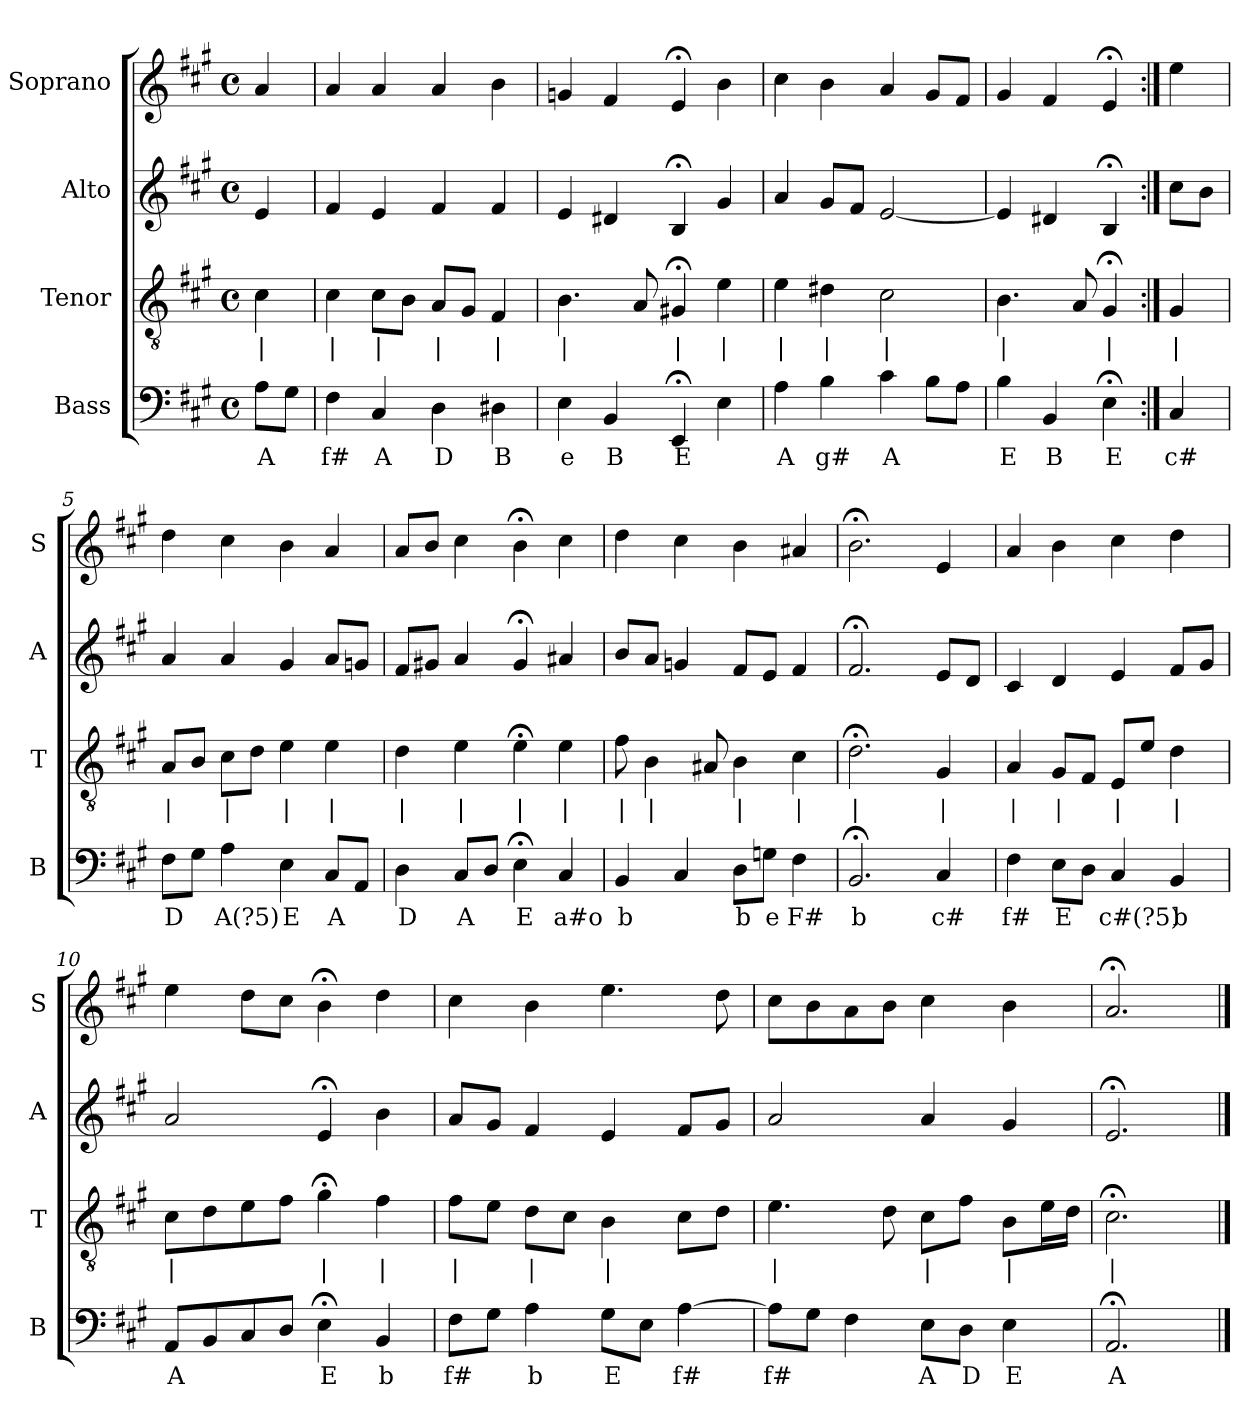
**kern	**text	**kern	**text	**kern	**kern
*part4	*part4	*part3	*part3	*part2	*part1
*staff4	*staff4	*staff3	*staff3	*staff2	*staff1
*I"Bass	*	*I"Tenor	*	*I"Alto	*I"Soprano
*I'B	*	*I'T	*	*I'A	*I'S
*clefF4	*	*clefGv2	*	*clefG2	*clefG2
*k[f#c#g#]	*	*k[f#c#g#]	*	*k[f#c#g#]	*k[f#c#g#]
*A:	*	*A:	*	*A:	*A:
*M4/4	*	*M4/4	*	*M4/4	*M4/4
*met(c)	*	*met(c)	*	*met(c)	*met(c)
*MM100	*	*MM100	*	*MM100	*MM100
=	=	=	=	=	=
8AL	A	4c#	|	4e	4a
8G#J	.	.	.	.	.
=1	=1	=1	=1	=1	=1
4F#	f#	4c#	|	4f#	4a
4C#	A	8c#L	|	4e	4a
.	.	8BJ	.	.	.
4D	D	8AL	|	4f#	4a
.	.	8G#J	.	.	.
4D#X	B	4F#	|	4f#	4b
=2	=2	=2	=2	=2	=2
4E	e	4.B	|	4e	4gn
4BB	B	.	.	4d#X	4f#
.	.	8A	.	.	.
4EE;<	E	4G#X;<	|	4B;<	4e;<
4E	.	4e	|	4g#	4b
=3	=3	=3	=3	=3	=3
4A	A	4e	|	4a	4cc#
4B	g#	4d#X	|	8g#L	4b
.	.	.	.	8f#J	.
4c#	A	2c#	|	[2e	4a
8BL	.	.	.	.	8g#L
8AJ	.	.	.	.	8f#J
=4	=4	=4	=4	=4	=4
4B	E	4.B	|	4e]	4g#
4BB	B	.	.	4d#X	4f#
.	.	8A	.	.	.
4E;<	E	4G#;<	|	4B;<	4e;<
=:|!	=:|!	=:|!	=:|!	=:|!	=:|!
4C#	c#	4G#	|	8cc#L	4ee
.	.	.	.	8bJ	.
=5	=5	=5	=5	=5	=5
8F#L	D	8AL	|	4a	4dd
8G#J	.	8BJ	.	.	.
4A	A(?5)	8c#L	|	4a	4cc#
.	.	8dJ	.	.	.
4E	E	4e	|	4g#	4b
8C#L	A	4e	|	8aL	4a
8AAJ	.	.	.	8gnJ	.
=6	=6	=6	=6	=6	=6
4D	D	4d	|	8f#L	8aL
.	.	.	.	8g#XJ	8bJ
8C#L	A	4e	|	4a	4cc#
8DJ	.	.	.	.	.
4E;<	E	4e;<	|	4g#;<	4b;<
4C#	a#o	4e	|	4a#X	4cc#
=7	=7	=7	=7	=7	=7
4BB	b	8f#	|	8bL	4dd
.	.	4B	|	8aJ	.
4C#	.	.	.	4gn	4cc#
.	.	8A#X	.	.	.
8DL	b	4B	|	8f#L	4b
8GnJ	e	.	.	8eJ	.
4F#	F#	4c#	|	4f#	4a#X
=8	=8	=8	=8	=8	=8
2.BB;<	b	2.d;<	|	2.f#;<	2.b;<
4C#	c#	4G#	|	8eL	4e
.	.	.	.	8dJ	.
=9	=9	=9	=9	=9	=9
4F#	f#	4A	|	4c#	4a
8EL	E	8G#L	|	4d	4b
8DJ	.	8F#J	.	.	.
4C#	c#(?5)	8EL	|	4e	4cc#
.	.	8eJ	.	.	.
4BB	b	4d	|	8f#L	4dd
.	.	.	.	8g#J	.
=10	=10	=10	=10	=10	=10
8AAL	A	8c#L	|	2a	4ee
8BB	.	8d	.	.	.
8C#	.	8e	.	.	8ddL
8DJ	.	8f#J	.	.	8cc#J
4E;<	E	4g#;<	|	4e;<	4b;<
4BB	b	4f#	|	4b	4dd
=11	=11	=11	=11	=11	=11
8F#L	f#	8f#L	|	8aL	4cc#
8G#J	.	8eJ	.	8g#J	.
4A	b	8dL	|	4f#	4b
.	.	8c#J	.	.	.
8G#L	E	4B	|	4e	4.ee
8EJ	.	.	.	.	.
[4A	f#	8c#L	.	8f#L	.
.	.	8dJ	.	8g#J	8dd
=12	=12	=12	=12	=12	=12
8AL]	f#	4.e	|	2a	8cc#L
8G#J	.	.	.	.	8b
4F#	.	.	.	.	8a
.	.	8d	.	.	8bJ
8EL	A	8c#L	|	4a	4cc#
8DJ	D	8f#J	.	.	.
4E	E	8BL	|	4g#	4b
.	.	16eL	.	.	.
.	.	16dJJ	.	.	.
=13	=13	=13	=13	=13	=13
2.AA;<	A	2.c#;<	|	2.e;<	2.a;<
==	==	==	==	==	==
*-	*-	*-	*-	*-	*-
